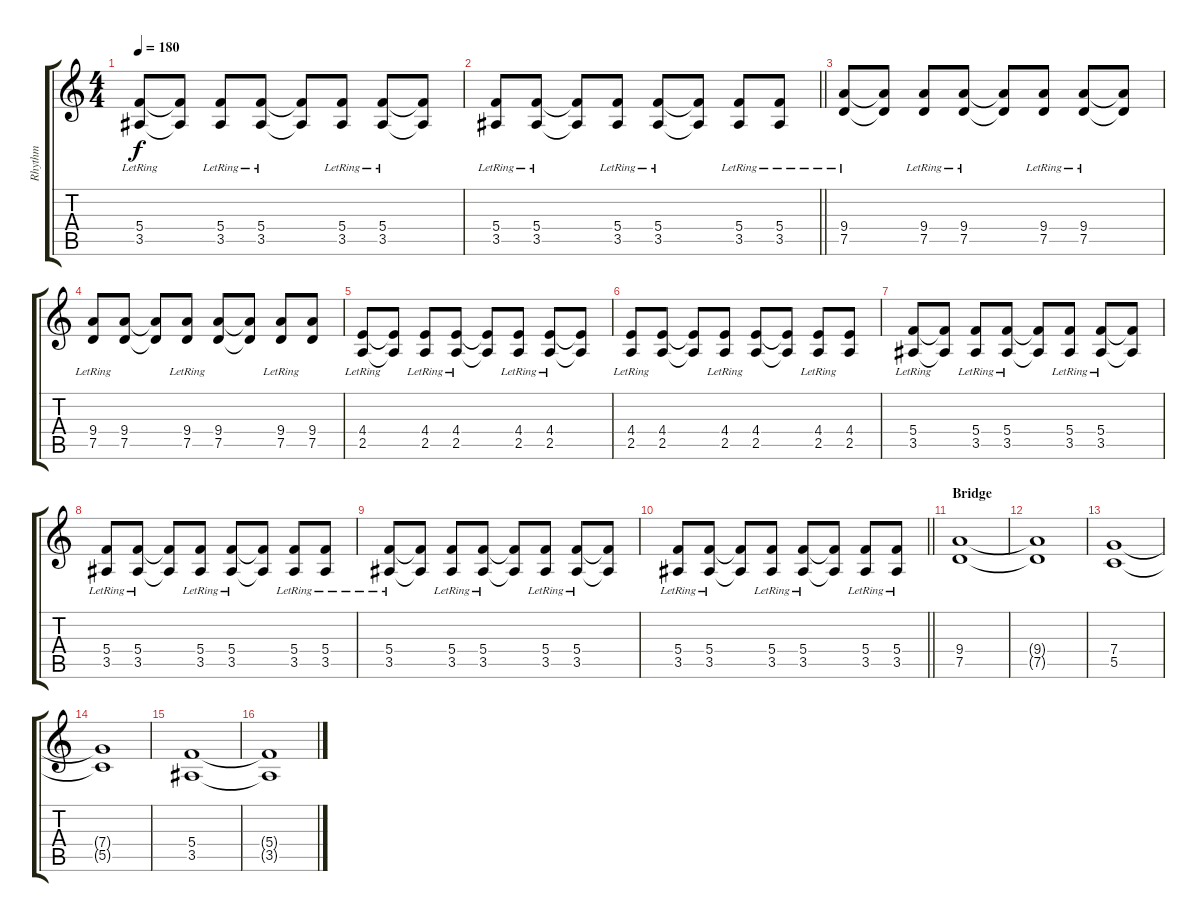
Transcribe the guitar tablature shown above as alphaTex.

\track ("Rhythm" "Rhythm") {instrument acousticguitarsteel}
\staff {score tabs}
\tuning (D4 A3 F3 C3 G2 C2) {hide}
\ts (4 4)
\tempo 180
\clef g2
\ks c
(5.4{lr} 3.5{lr}).8{dy f} (5.4{t} 3.5{t}).8 (5.4{lr} 3.5{lr}).8 (5.4{lr} 3.5{lr}).8 (5.4{t} 3.5{t}).8 (5.4{lr} 3.5{lr}).8 (5.4{lr} 3.5{lr}).8 (5.4{t} 3.5{t}).8 |
\barLineRight lightlight
(5.4{lr} 3.5{lr}).8 (5.4{lr} 3.5{lr}).8 (5.4{t} 3.5{t}).8 (5.4{lr} 3.5{lr}).8 (5.4{lr} 3.5{lr}).8 (5.4{t} 3.5{t}).8 (5.4{lr} 3.5{lr}).8 (5.4{lr} 3.5{lr}).8 |
(9.4{lr} 7.5{lr}).8 (9.4{t} 7.5{t}).8 (9.4{lr} 7.5{lr}).8 (9.4{lr} 7.5{lr}).8 (9.4{t} 7.5{t}).8 (9.4{lr} 7.5{lr}).8 (9.4{lr} 7.5{lr}).8 (9.4{t} 7.5{t}).8 |
(9.4{lr} 7.5{lr}).8 (9.4 7.5).8 (9.4{t} 7.5{t}).8 (9.4{lr} 7.5{lr}).8 (9.4 7.5).8 (9.4{t} 7.5{t}).8 (9.4{lr} 7.5{lr}).8 (9.4 7.5).8 |
(4.4{lr} 2.5{lr}).8 (4.4{t} 2.5{t}).8 (4.4{lr} 2.5{lr}).8 (4.4{lr} 2.5{lr}).8 (4.4{t} 2.5{t}).8 (4.4{lr} 2.5{lr}).8 (4.4{lr} 2.5{lr}).8 (4.4{t} 2.5{t}).8 |
(4.4{lr} 2.5{lr}).8 (4.4 2.5).8 (4.4{t} 2.5{t}).8 (4.4{lr} 2.5{lr}).8 (4.4 2.5).8 (4.4{t} 2.5{t}).8 (4.4{lr} 2.5{lr}).8 (4.4 2.5).8 |
(5.4{lr} 3.5{lr}).8 (5.4{t} 3.5{t}).8 (5.4{lr} 3.5{lr}).8 (5.4{lr} 3.5{lr}).8 (5.4{t} 3.5{t}).8 (5.4{lr} 3.5{lr}).8 (5.4{lr} 3.5{lr}).8 (5.4{t} 3.5{t}).8 |
(5.4{lr} 3.5{lr}).8 (5.4{lr} 3.5{lr}).8 (5.4{t} 3.5{t}).8 (5.4{lr} 3.5{lr}).8 (5.4{lr} 3.5{lr}).8 (5.4{t} 3.5{t}).8 (5.4{lr} 3.5{lr}).8 (5.4{lr} 3.5{lr}).8 |
(5.4{lr} 3.5{lr}).8 (5.4{t} 3.5{t}).8 (5.4{lr} 3.5{lr}).8 (5.4{lr} 3.5{lr}).8 (5.4{t} 3.5{t}).8 (5.4{lr} 3.5{lr}).8 (5.4{lr} 3.5{lr}).8 (5.4{t} 3.5{t}).8 |
\barLineRight lightlight
(5.4{lr} 3.5{lr}).8 (5.4{lr} 3.5{lr}).8 (5.4{t} 3.5{t}).8 (5.4{lr} 3.5{lr}).8 (5.4{lr} 3.5{lr}).8 (5.4{t} 3.5{t}).8 (5.4{lr} 3.5{lr}).8 (5.4{lr} 3.5{lr}).8 |
\section ("" "Bridge")
(9.4 7.5).1 |
(9.4{t} 7.5{t}).1 |
(7.4 5.5).1 |
(7.4{t} 5.5{t}).1 |
(5.4 3.5).1 |
(5.4{t} 3.5{t}).1
